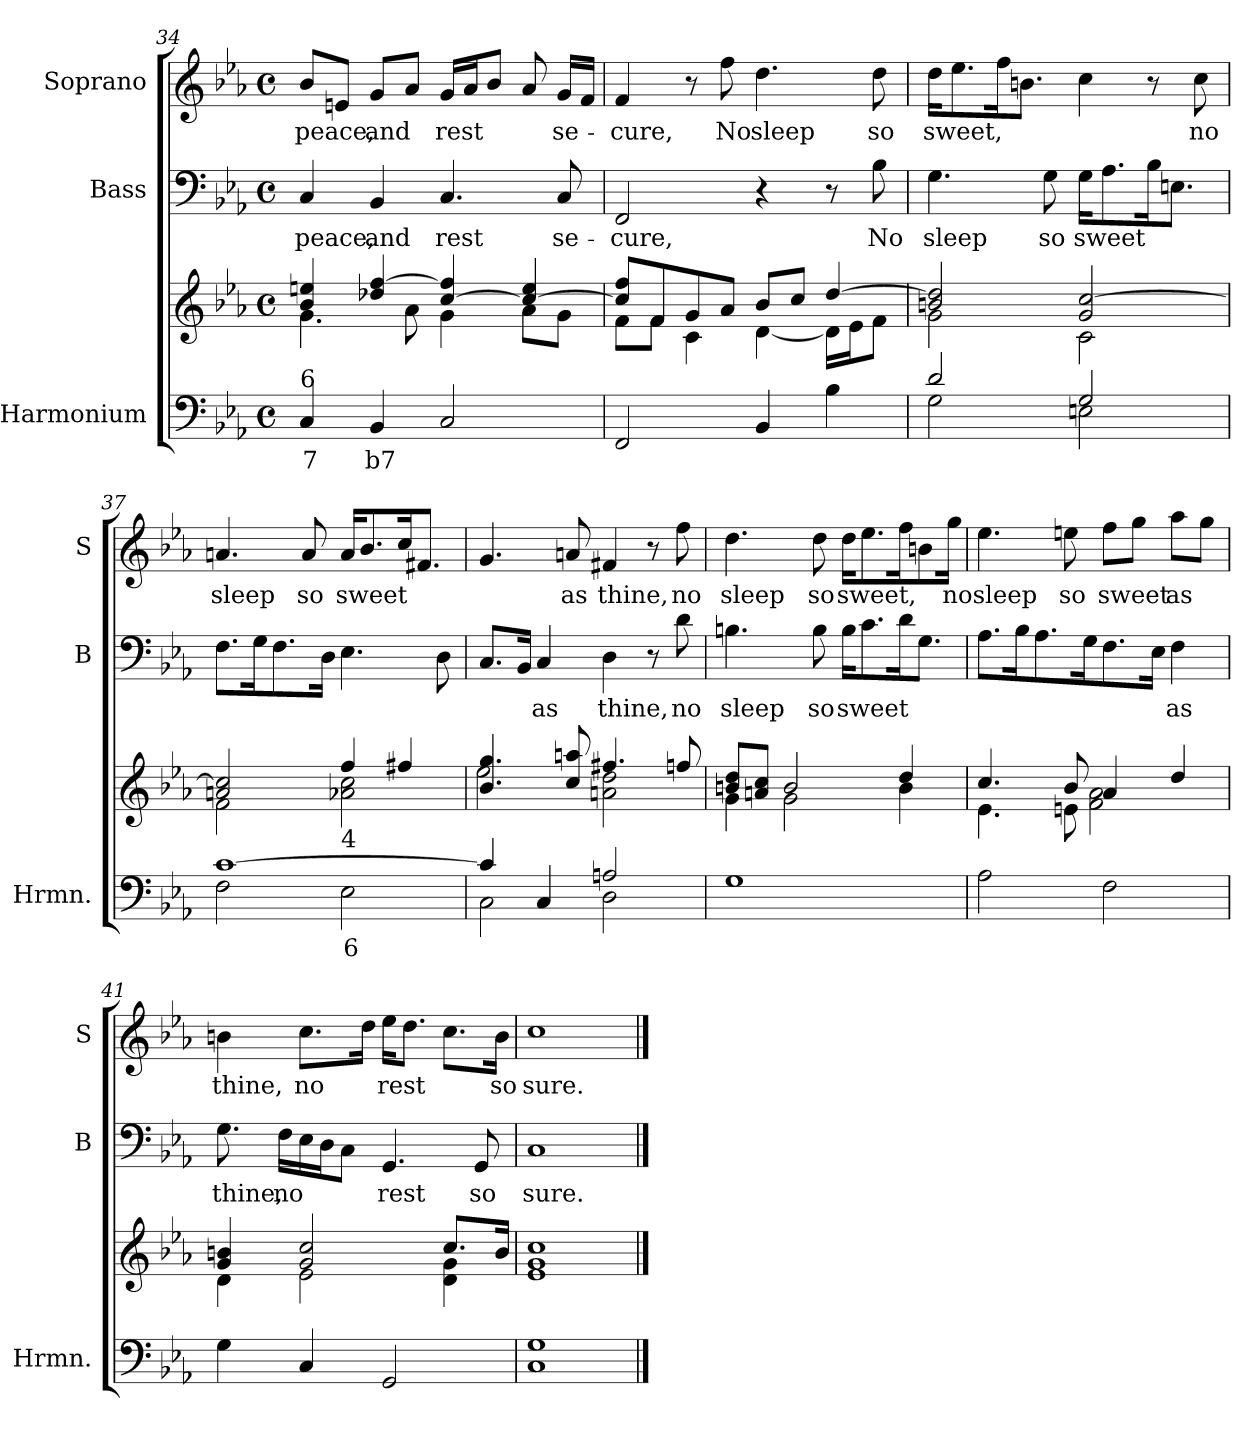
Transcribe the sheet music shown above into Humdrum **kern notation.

**kern	**text	**kern	**kern	**text	**kern	**text
*part3	*part3	*part3	*part2	*part2	*part1	*part1
*staff4	*staff4	*staff3	*staff2	*staff2	*staff1	*staff1
*I"Harmonium	*	*	*I"Bass	*	*I"Soprano	*
*I'Hrmn.	*	*	*I'B	*	*I'S	*
*clefF4	*	*clefG2	*clefF4	*	*clefG2	*
*k[b-e-a-]	*	*k[b-e-a-]	*k[b-e-a-]	*	*k[b-e-a-]	*
*E-:	*	*E-:	*E-:	*	*E-:	*
*M4/4	*	*M4/4	*M4/4	*	*M4/4	*
*met(c)	*	*met(c)	*met(c)	*	*met(c)	*
=34	=34	=34	=34	=34	=34	=34
*^	*	*	*	*	*	*
!LO:TX:a:t=6	!	!	!	!	!	!	!
!	!	!LO:LY:b	!	!	!LO:LY:b	!	!LO:LY:b
*	*	*	*^	*	*	*	*
1ryy	4C/	7	4b-!/ 4een!/	4.g!\	4C/	peace,	8b-/L	peace,
.	.	.	.	.	.	.	8en/J	.
!	!	!LO:LY:b	!	!	!	!LO:LY:b	!	!LO:LY:b
.	4BB-/	b7	4dd-X!/ [4ff!/	.	4BB-/	and	8g/L	and
.	.	.	.	8a-!\	.	.	8a-/J	.
!	!	!	!	!	!	!LO:LY:b	!	!LO:LY:b
.	2C/	.	[4cc!/ 4ff!/]	4g!\	4.C/	rest	16g/LL	rest
.	.	.	.	.	.	.	16a-/J	.
.	.	.	.	.	.	.	8b-/J	.
.	.	.	4cc!/_ 4ee!/	8a-!\L	.	.	8a-/	.
!	!	!	!	!	!	!LO:LY:b	!	!LO:LY:b
.	.	.	.	8g!\J	8C/	se-	16g/LL	se-
.	.	.	.	.	.	.	16f/JJ	.
!!LO:LB:g=z
=35	=35	=35	=35	=35	=35	=35	=35	=35
!	!	!	!	!	!	!LO:LY:b	!	!LO:LY:b
1ryy	2FF/	.	8cc!/] 8ff!/L	8f!\L	2FF/	-cure,	4f/	-cure,
.	.	.	8f!/	8f!\J	.	.	.	.
.	.	.	8g!/	4c!\	.	.	8r	.
!	!	!	!	!	!	!	!	!LO:LY:b
.	.	.	8a-!/J	.	.	.	8ff\	No
!	!	!	!	!	!	!	!	!LO:LY:b
.	4BB-/	.	8b-!/L	[4d!\	4r	.	4.dd\	sleep
.	.	.	8cc!/J	.	.	.	.	.
.	4B-\	.	[4dd!/	16d!\LL]	8r	.	.	.
.	.	.	.	16e-!\J	.	.	.	.
!	!	!	!	!	!	!LO:LY:b	!	!LO:LY:b
.	.	.	.	8f!\J	8B-\	No	8dd\	so
=36	=36	=36	=36	=36	=36	=36	=36	=36
!	!	!	!	!	!	!LO:LY:b	!	!LO:LY:b
2d/	2G\	.	2bn!/ 2dd!/]	2g!\	4.G\	sleep	16dd\KL	sweet,
.	.	.	.	.	.	.	8.ee-\	.
.	.	.	.	.	.	.	16ff\K	.
.	.	.	.	.	.	.	8.bn\J	.
!	!	!	!	!	!	!LO:LY:b	!	!
.	.	.	.	.	8G\	so	.	.
!	!	!	!	!	!	!LO:LY:b	!	!
2G/	2En\	.	2g!/ [2cc!/	2c!\	16G\KL	sweet	4cc\	.
.	.	.	.	.	8.A-\	.	.	.
.	.	.	.	.	16B-\K	.	8r	.
.	.	.	.	.	8.En\J	.	.	.
!	!	!	!	!	!	!	!	!LO:LY:b
.	.	.	.	.	.	.	8cc\	no
=37	=37	=37	=37	=37	=37	=37	=37	=37
!	!	!	!	!	!	!	!	!LO:LY:b
[1c	2F\	.	2an!/ 2cc!/]	2f!\	8.F\L	.	4.an/	sleep
.	.	.	.	.	16G\K	.	.	.
.	.	.	.	.	8.F\	.	.	.
!	!	!	!	!	!	!	!	!LO:LY:b
.	.	.	.	.	.	.	8a/	so
.	.	.	.	.	16D\Jk	.	.	.
!	!LO:TX:a:t=4	!	!	!	!	!	!	!
!	!	!LO:LY:b	!	!	!	!	!	!LO:LY:b
.	2E-\	6	4ff!/	2a-X!\ 2cc!\	4.E-\	.	16a/KL	sweet
.	.	.	.	.	.	.	8.b-/	.
.	.	.	4ff#X!/	.	.	.	16cc/K	.
.	.	.	.	.	.	.	8.f#X/J	.
.	.	.	.	.	8D\	.	.	.
=38	=38	=38	=38	=38	=38	=38	=38	=38
4c/]	2C\	.	4.b-!/ 4.gg!/	2ee-!\	8.C/L	.	4.g/	.
.	.	.	.	.	16BB-/Jk	.	.	.
!	!	!	!	!	!	!LO:LY:b	!	!
4C/	.	.	.	.	4C/	as	.	.
!	!	!	!	!	!	!	!	!LO:LY:b
.	.	.	8cc!/ 8aan!/	.	.	.	8an/	as
!	!	!	!	!	!	!LO:LY:b	!	!LO:LY:b
2An/	2D\	.	4.ff#X!/	2an!\ 2dd!\	4D\	thine,	4f#X/	thine,
.	.	.	.	.	8r	.	8r	.
!	!	!	!	!	!	!LO:LY:b	!	!LO:LY:b
.	.	.	8ffn!/	.	8d\	no	8ff\	no
!!LO:LB:g=z
=39	=39	=39	=39	=39	=39	=39	=39	=39
!	!	!	!	!	!	!LO:LY:b	!	!LO:LY:b
1ryy	1G	.	8bn!/ 8dd!/L	4g!\	4.Bn\	sleep	4.dd\	sleep
.	.	.	8an!/ 8cc!/J	.	.	.	.	.
.	.	.	2b!/	2g!\	.	.	.	.
!	!	!	!	!	!	!LO:LY:b	!	!LO:LY:b
.	.	.	.	.	8B\	so	8dd\	so
!	!	!	!	!	!	!LO:LY:b	!	!LO:LY:b
.	.	.	.	.	16B\KL	sweet	16dd\KL	sweet,
.	.	.	.	.	8.c\	.	8.ee-\	.
.	.	.	4dd!/	4b!\	16d\K	.	16ff\K	.
.	.	.	.	.	8.G\J	.	8bn\	.
!	!	!	!	!	!	!	!	!LO:LY:b
.	.	.	.	.	.	.	16gg\Jk	no
=40	=40	=40	=40	=40	=40	=40	=40	=40
!	!	!	!	!	!	!	!	!LO:LY:b
1ryy	2A-\	.	4.cc!/	4.e-!\	8.A-\L	.	4.ee-\	sleep
.	.	.	.	.	16B-\K	.	.	.
.	.	.	.	.	8.A-\	.	.	.
!	!	!	!	!	!	!	!	!LO:LY:b
.	.	.	8b-!/	8en!\	.	.	8een\	so
.	.	.	.	.	16G\K	.	.	.
!	!	!	!	!	!	!	!	!LO:LY:b
.	2F\	.	4a-!/	2f!\ 2a-!\	8.F\	.	8ff\L	sweet
.	.	.	.	.	.	.	8gg\J	.
.	.	.	.	.	16E-\Jk	.	.	.
!	!	!	!	!	!	!LO:LY:b	!	!LO:LY:b
.	.	.	4dd!/	.	4F\	as	8aa-\L	as
.	.	.	.	.	.	.	8gg\J	.
=41	=41	=41	=41	=41	=41	=41	=41	=41
!	!	!	!	!	!	!LO:LY:b	!	!LO:LY:b
1ryy	4G\	.	4g!/ 4bn!/	4d!\	8.G\	thine,	4bn\	thine,
!	!	!	!	!	!	!LO:LY:b	!	!
.	.	.	.	.	16F\LL	no	.	.
!	!	!	!	!	!	!	!	!LO:LY:b
.	4C/	.	2g!/ 2cc!/	2e-!\	16E-\	.	8.cc\L	no
.	.	.	.	.	16D\J	.	.	.
.	.	.	.	.	8C\J	.	.	.
.	.	.	.	.	.	.	16dd\Jk	.
!	!	!	!	!	!	!LO:LY:b	!	!LO:LY:b
.	2GG/	.	.	.	4.GG/	rest	16ee-\KL	rest
.	.	.	.	.	.	.	8.dd\J	.
.	.	.	8.cc!/L	4d!\ 4g!\	.	.	8.cc\L	.
!	!	!	!	!	!	!LO:LY:b	!	!
.	.	.	.	.	8GG/	so	.	.
!	!	!	!	!	!	!	!	!LO:LY:b
.	.	.	16b!/Jk	.	.	.	16b\Jk	so
*	*	*	*v	*v	*	*	*	*
=42	=42	=42	=42	=42	=42	=42	=42
!	!	!	!	!	!LO:LY:b	!	!LO:LY:b
1ryy	1C 1G	.	1e-! 1g! 1cc!	1C	sure.	1cc	sure.
*v	*v	*	*	*	*	*	*
==	==	==	==	==	==	==
*-	*-	*-	*-	*-	*-	*-
